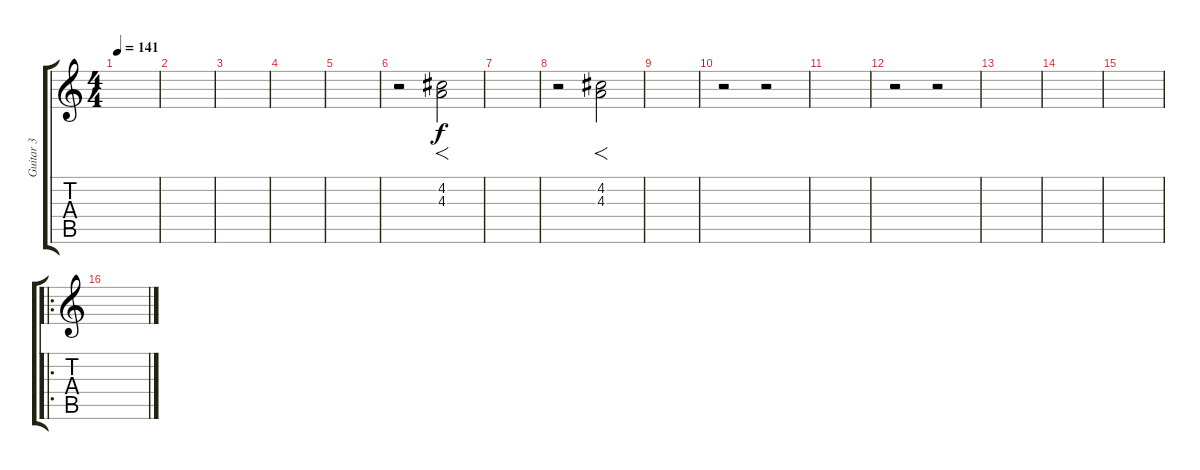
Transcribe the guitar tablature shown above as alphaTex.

\track ("Guitar 3" "Guitar 3") {instrument distortionguitar}
\staff {score tabs}
\tuning (D4 A3 F3 C3 G2 D2) {hide}
\ts (4 4)
\tempo 141
\clef g2
\ks c
|
|
|
|
|
r.2 (4.2 4.3).2{f} |
|
r.2 (4.2 4.3).2{f} |
|
r.2 r.2 |
|
r.2 r.2 |
|
|
|
\ro
